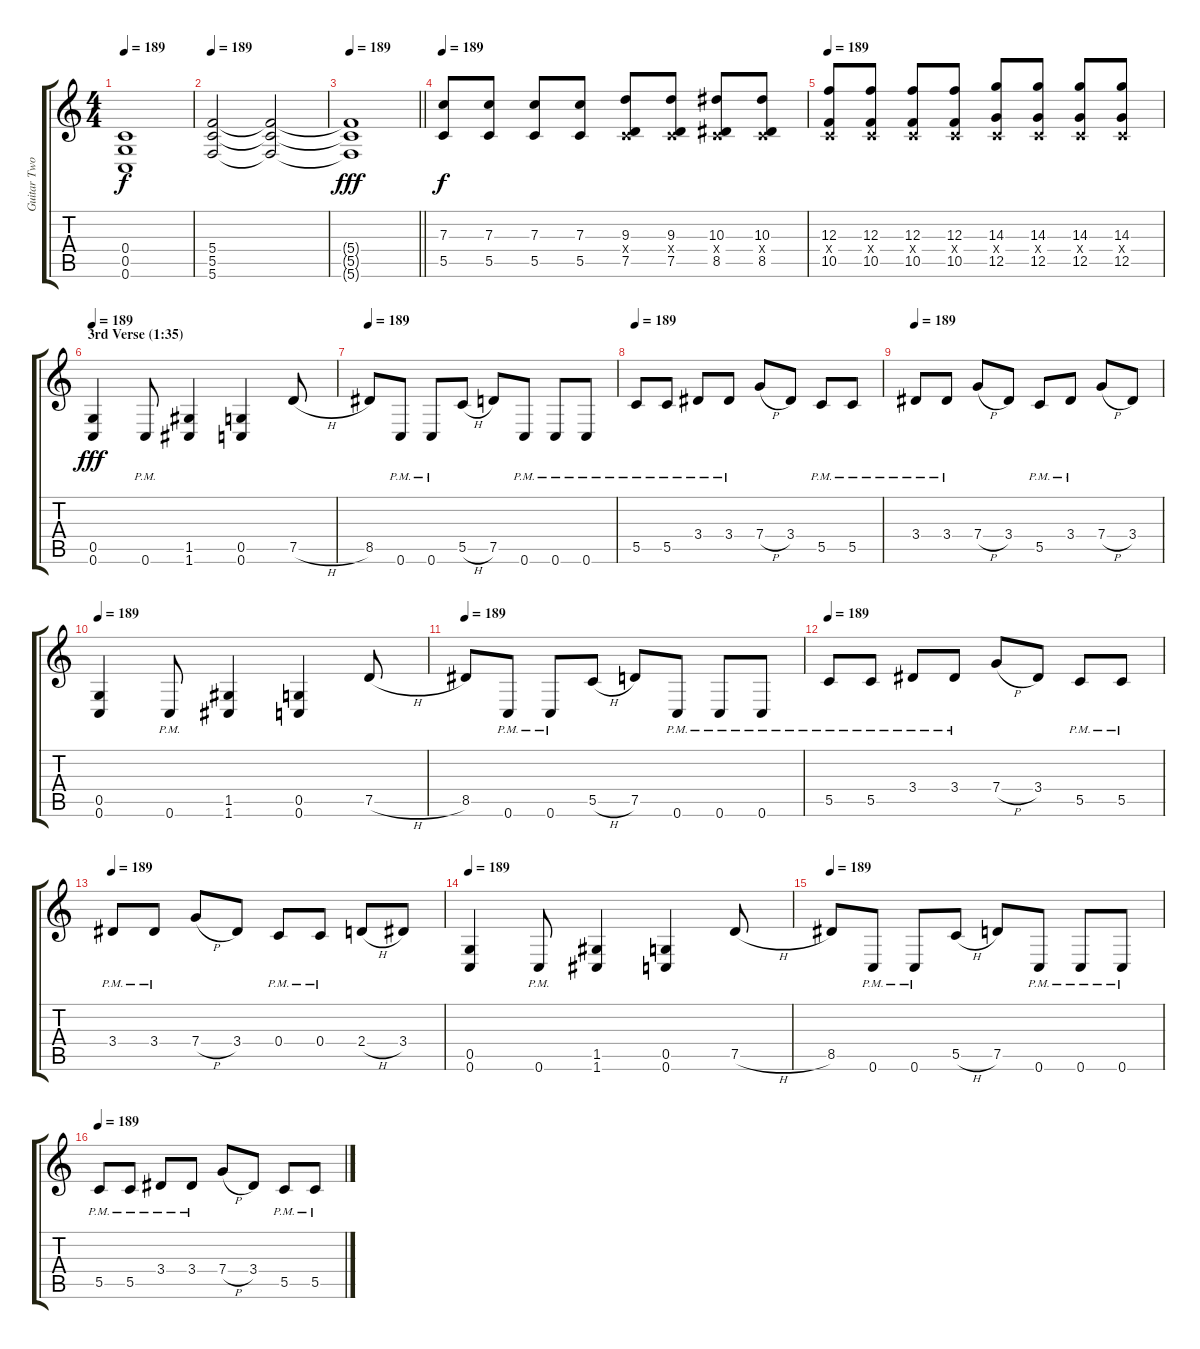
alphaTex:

\track ("Guitar Two" "Guitar Two") {instrument overdrivenguitar}
\staff {score tabs}
\tuning (D4 A3 F3 C3 G2 C2) {hide}
\ts (4 4)
\tempo 189
\clef g2
\ks c
(0.4{t} 0.5{t} 0.6{t}).1{dy f} |
\tempo 189
(5.4 5.5 5.6).2{volume 16} (5.4{t} 5.5{t} 5.6{t}).2{volume 13} |
\tempo 189
\barLineRight lightlight
(5.4{t} 5.5{t} 5.6{t}).1{dy fff} |
\tempo 189
(7.3 5.5).8{dy f volume 16} (7.3 5.5).8 (7.3 5.5).8 (7.3 5.5).8 (9.3 0.4{x} 7.5).8 (9.3 0.4{x} 7.5).8 (10.3 0.4{x} 8.5).8 (10.3 0.4{x} 8.5).8 |
\tempo 189
(12.3 0.4{x} 10.5).8 (12.3 0.4{x} 10.5).8 (12.3 0.4{x} 10.5).8 (12.3 0.4{x} 10.5).8 (14.3 0.4{x} 12.5).8 (14.3 0.4{x} 12.5).8 (14.3 0.4{x} 12.5).8 (14.3 0.4{x} 12.5).8 |
\section ("" "3rd Verse (1:35)")
\tempo 189
(0.5 0.6).4{dy fff} 0.6{pm}.8 (1.5 1.6).4 (0.5 0.6).4 7.5{h}.8 |
\tempo 189
8.5.8 0.6{pm}.8 0.6{pm}.8 5.5{h}.8 7.5.8 0.6{pm}.8 0.6{pm}.8 0.6{pm}.8 |
\tempo 189
5.5{pm}.8 5.5{pm}.8 3.4{pm}.8 3.4{pm}.8 7.4{h}.8 3.4.8 5.5{pm}.8 5.5{pm}.8 |
\tempo 189
3.4{pm}.8 3.4{pm}.8 7.4{h}.8 3.4.8 5.5{pm}.8 3.4{pm}.8 7.4{h}.8 3.4.8 |
\tempo 189
(0.5 0.6).4 0.6{pm}.8 (1.5 1.6).4 (0.5 0.6).4 7.5{h}.8 |
\tempo 189
8.5.8 0.6{pm}.8 0.6{pm}.8 5.5{h}.8 7.5.8 0.6{pm}.8 0.6{pm}.8 0.6{pm}.8 |
\tempo 189
5.5{pm}.8 5.5{pm}.8 3.4{pm}.8 3.4{pm}.8 7.4{h}.8 3.4.8 5.5{pm}.8 5.5{pm}.8 |
\tempo 189
3.4{pm}.8 3.4{pm}.8 7.4{h}.8 3.4.8 0.4{pm}.8 0.4{pm}.8 2.4{h}.8 3.4.8 |
\tempo 189
(0.5 0.6).4 0.6{pm}.8 (1.5 1.6).4 (0.5 0.6).4 7.5{h}.8 |
\tempo 189
8.5.8 0.6{pm}.8 0.6{pm}.8 5.5{h}.8 7.5.8 0.6{pm}.8 0.6{pm}.8 0.6{pm}.8 |
\tempo 189
5.5{pm}.8 5.5{pm}.8 3.4{pm}.8 3.4{pm}.8 7.4{h}.8 3.4.8 5.5{pm}.8 5.5{pm}.8
